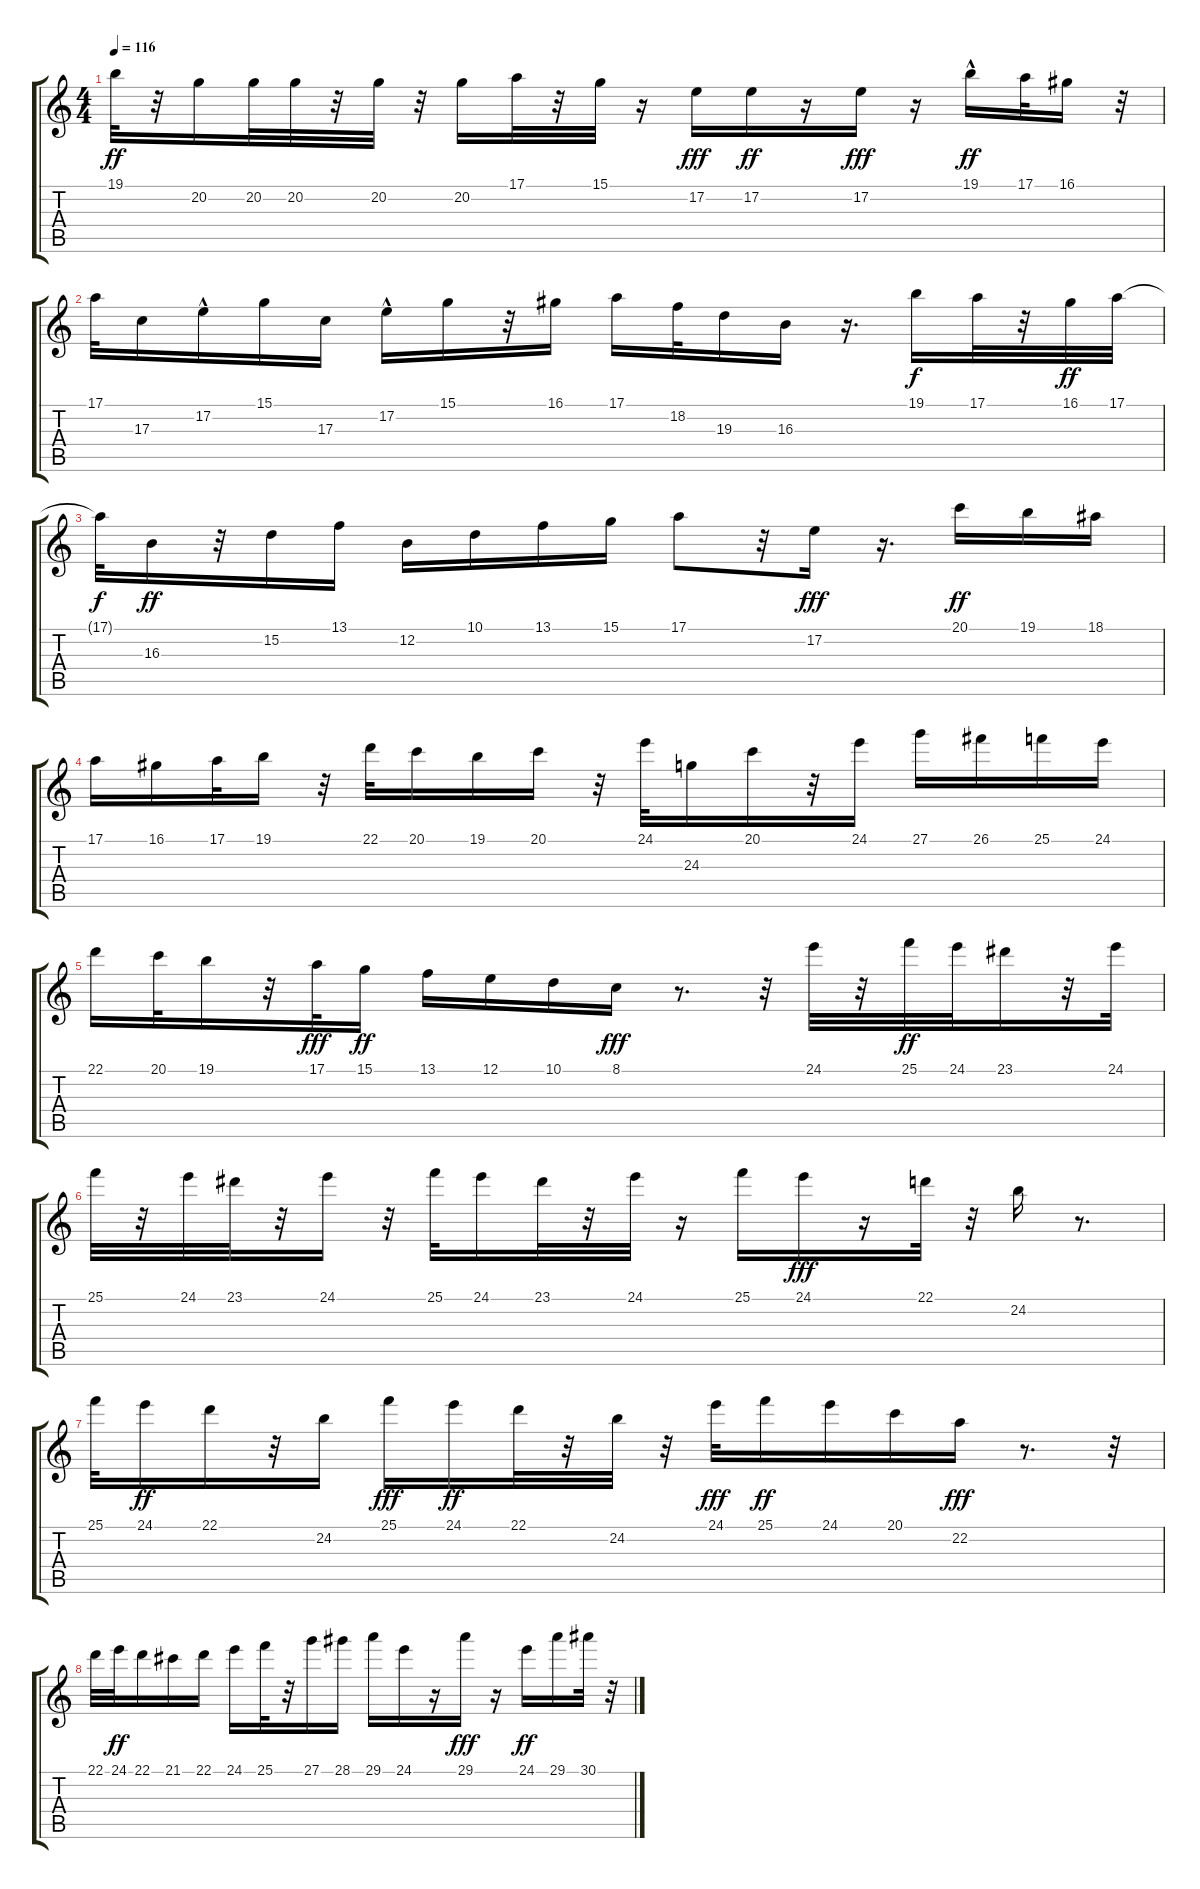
\track "" {instrument flute}
\staff {score tabs}
\tuning (E4 B3 G3 D3 A2 E2) {hide}
\ts (4 4)
\tempo 116
\clef g2
\ks c
19.1.32{dy ff} r.32 20.2.16 20.2.32 20.2.32 r.32 20.2.32 r.32 20.2.16 17.1.32 r.32 15.1.32 r.16 17.2.16{dy fff} 17.2.16{dy ff} r.16 17.2.16{dy fff} r.16 19.1{hac}.16{dy ff} 17.1.32 16.1.16 r.32 |
17.1.32 17.3.16 17.2{hac}.16 15.1.16 17.3.16 17.2{hac}.16 15.1.16 r.32 16.1.16 17.1.16 18.2.32 19.3.16 16.3.16 r.16{d} 19.1.16{dy f} 17.1.32 r.32 16.1.32{dy ff} 17.1.32 |
17.1{t}.32{dy f} 16.3.16{dy ff} r.32 15.2.16 13.1.16 12.2.16 10.1.16 13.1.16 15.1.16 17.1.8 r.32 17.2.16{dy fff} r.16{d} 20.1.16{dy ff} 19.1.16 18.1.16 |
17.1.16 16.1.16 17.1.32 19.1.16 r.32 22.1.32 20.1.16 19.1.16 20.1.16 r.32 24.1.32 24.3.16 20.1.16 r.32 24.1.16 27.1.16 26.1.16 25.1.16 24.1.16 |
22.1.16 20.1.32 19.1.16 r.32 17.1.32{dy fff} 15.1.16{dy ff} 13.1.16 12.1.16 10.1.16 8.1.16{dy fff} r.8{d} r.32 24.1.32{instrument piccolo} r.32 25.1.32{dy ff} 24.1.32 23.1.16 r.32 24.1.32 |
25.1.32 r.32 24.1.32 23.1.32 r.32 24.1.16 r.32 25.1.32 24.1.16 23.1.32 r.32 24.1.32 r.16 25.1.16 24.1.16{dy fff} r.16 22.1.32 r.32 24.2.16 r.8{d} |
25.1.32 24.1.16{dy ff} 22.1.16 r.32 24.2.16 25.1.16{dy fff} 24.1.16{dy ff} 22.1.32 r.32 24.2.32 r.32 24.1.32{dy fff} 25.1.16{dy ff} 24.1.16 20.1.16 22.2.16{dy fff} r.8{d} r.32 |
22.1.32 24.1.32{dy ff} 22.1.16 21.1.16 22.1.16 24.1.16 25.1.32 r.32 27.1.16 28.1.16 29.1.16 24.1.16 r.16 29.1.16{dy fff} r.16 24.1.16{dy ff} 29.1.16 30.1.32 r.32
